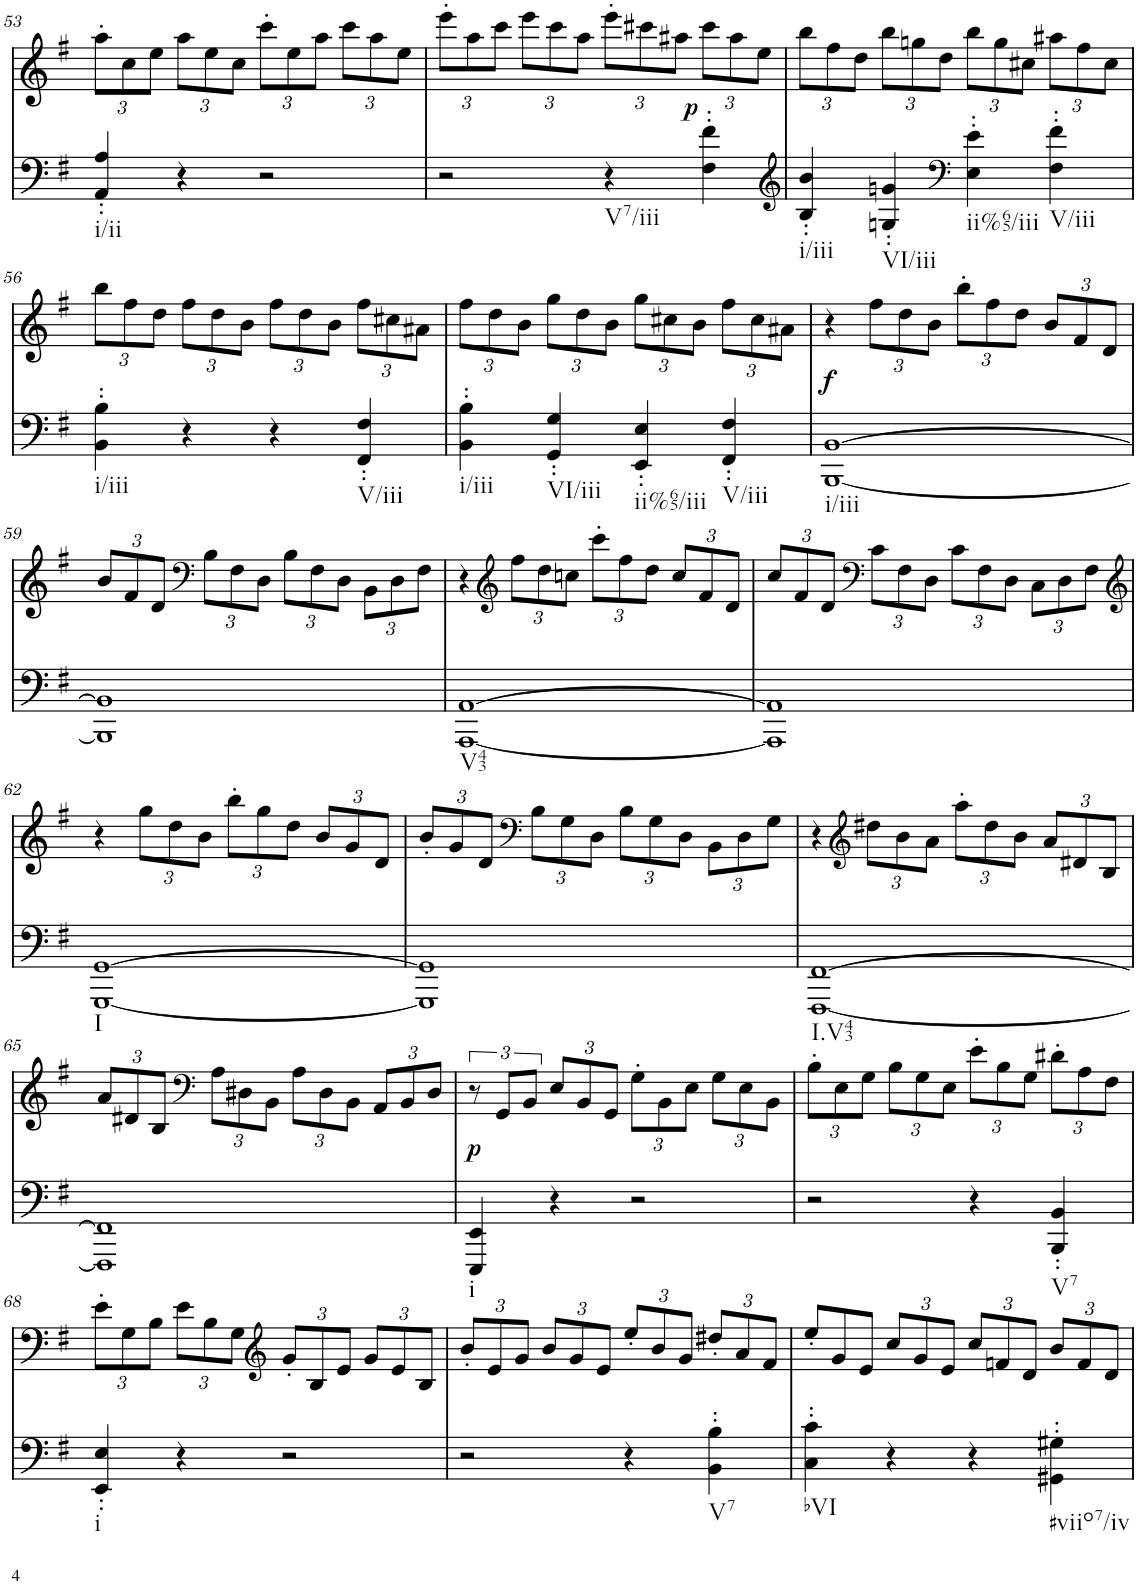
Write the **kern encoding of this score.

**kern	**kern	**text	**dynam
*part2	*part1	*part1	*part1
*staff2	*staff1	*staff1	*staff1
*I"Piano	*I"Piano	*	*
*I'Pno	*I'Pno	*	*
!!LO:PB:g=z
*clefF4	*clefG2	*	*
*k[f#]	*k[f#]	*	*
*M2/2	*M2/2	*	*
*	*Xbrackettup	*	*
=53	=53	=53	=53
!LO:TX:b:t=i/ii	!	!	!
4AA/' 4A/'	12aa'\L	.	.
.	12cc\	.	.
.	12ee\J	.	.
4r	12aa\L	.	.
.	12ee\	.	.
.	12cc\J	.	.
2r	12ccc'\L	.	.
.	12ee\	.	.
.	12aa\J	.	.
.	12ccc\L	.	.
.	12aa\	.	.
.	12ee\J	.	.
=54	=54	=54	=54
2r	12eee'\L	.	.
.	12aa\	.	.
.	12ccc\J	.	.
.	12eee\L	.	.
.	12ccc\	.	.
.	12aa\J	.	.
!LO:TX:b:t=V7/iii	!	!	!
4r	12eee'\L	.	.
.	12ccc#X\	.	.
!	!	!LO:LY:b	!
.	12aa#X\J	p	.
4F#\' 4f#\'	12ccc#\L	.	.
!	!	!	!LO:DY:b
.	12aa#\	.	p
.	12ee\J	.	.
=55	=55	=55	=55
*clefG2	*	*	*
!LO:TX:b:t=i/iii	!	!	!
4B/' 4b/'	12bb\L	.	.
.	12ff#\	.	.
.	12dd\J	.	.
!LO:TX:b:t=VI/iii	!	!	!
4Gn/' 4gn/'	12bb\L	.	.
.	12ggn\	.	.
.	12dd\J	.	.
*clefF4	*	*	*
!LO:TX:b:t=ii%65/iii	!	!	!
4E\' 4e\'	12bb\L	.	.
.	12gg\	.	.
.	12cc#X\J	.	.
!LO:TX:b:t=V/iii	!	!	!
4F#\' 4f#\'	12aa#X\L	.	.
.	12ff#\	.	.
.	12cc#\J	.	.
!!LO:LB:g=z
=56	=56	=56	=56
!LO:TX:b:t=i/iii	!	!	!
4BB\' 4B\'	12bb\L	.	.
.	12ff#\	.	.
.	12dd\J	.	.
4r	12ff#\L	.	.
.	12dd\	.	.
.	12b\J	.	.
4r	12ff#\L	.	.
.	12dd\	.	.
.	12b\J	.	.
!LO:TX:b:t=V/iii	!	!	!
4FF#/' 4F#/'	12ff#\L	.	.
.	12cc#X\	.	.
.	12a#X\J	.	.
=57	=57	=57	=57
!LO:TX:b:t=i/iii	!	!	!
4BB\' 4B\'	12ff#\L	.	.
.	12dd\	.	.
.	12b\J	.	.
!LO:TX:b:t=VI/iii	!	!	!
4GG/' 4G/'	12gg\L	.	.
.	12dd\	.	.
.	12b\J	.	.
!LO:TX:b:t=ii%65/iii	!	!	!
4EE/' 4E/'	12gg\L	.	.
.	12cc#X\	.	.
.	12b\J	.	.
!LO:TX:b:t=V/iii	!	!	!
4FF#/' 4F#/'	12ff#\L	.	.
.	12cc#\	.	.
!	!	!LO:LY:b	!
.	12a#X\J	f	.
=58	=58	=58	=58
!LO:TX:b:t=i/iii	!	!	!
!	!	!	!LO:DY:b
[1BBB [1BB	4r	.	f
.	12ff#\L	.	.
.	12dd\	.	.
.	12b\J	.	.
.	12bb'\L	.	.
.	12ff#\	.	.
.	12dd\J	.	.
.	12b/L	.	.
.	12f#/	.	.
.	12d/J	.	.
!!LO:LB:g=z
=59	=59	=59	=59
1BBB] 1BB]	12b/L	.	.
.	12f#/	.	.
.	12d/J	.	.
*	*clefF4	*	*
.	12B\L	.	.
.	12F#\	.	.
.	12D\J	.	.
.	12B\L	.	.
.	12F#\	.	.
.	12D\J	.	.
.	12BB\L	.	.
.	12D\	.	.
.	12F#\J	.	.
=60	=60	=60	=60
!LO:TX:b:t=V43	!	!	!
[1AAA [1AA	4r	.	.
*	*clefG2	*	*
.	12ff#\L	.	.
.	12dd\	.	.
.	12ccn\J	.	.
.	12ccc'\L	.	.
.	12ff#\	.	.
.	12dd\J	.	.
.	12cc/L	.	.
.	12f#/	.	.
.	12d/J	.	.
=61	=61	=61	=61
1AAA] 1AA]	12cc/L	.	.
.	12f#/	.	.
.	12d/J	.	.
*	*clefF4	*	*
.	12c\L	.	.
.	12F#\	.	.
.	12D\J	.	.
.	12c\L	.	.
.	12F#\	.	.
.	12D\J	.	.
.	12C\L	.	.
.	12D\	.	.
.	12F#\J	.	.
!!LO:LB:g=z
=62	=62	=62	=62
*	*clefG2	*	*
!LO:TX:b:t=I	!	!	!
[1GGG [1GG	4r	.	.
.	12gg\L	.	.
.	12dd\	.	.
.	12b\J	.	.
.	12bb'\L	.	.
.	12gg\	.	.
.	12dd\J	.	.
.	12b/L	.	.
.	12g/	.	.
.	12d/J	.	.
=63	=63	=63	=63
1GGG] 1GG]	12b'/L	.	.
.	12g/	.	.
.	12d/J	.	.
*	*clefF4	*	*
.	12B\L	.	.
.	12G\	.	.
.	12D\J	.	.
.	12B\L	.	.
.	12G\	.	.
.	12D\J	.	.
.	12BB\L	.	.
.	12D\	.	.
.	12G\J	.	.
=64	=64	=64	=64
!LO:TX:b:t=I.V43	!	!	!
[1FFF# [1FF#	4r	.	.
*	*clefG2	*	*
.	12dd#X\L	.	.
.	12b\	.	.
.	12a\J	.	.
.	12aa'\L	.	.
.	12dd#\	.	.
.	12b\J	.	.
.	12a/L	.	.
.	12d#X/	.	.
.	12B/J	.	.
!!LO:LB:g=z
=65	=65	=65	=65
1FFF#] 1FF#]	12a/L	.	.
.	12d#X/	.	.
.	12B/J	.	.
*	*clefF4	*	*
.	12A\L	.	.
.	12D#X\	.	.
.	12BB\J	.	.
.	12A\L	.	.
.	12D#\	.	.
.	12BB\J	.	.
.	12AA/L	.	.
.	12BB/	.	.
.	12D#/J	.	.
=66	=66	=66	=66
*	*brackettup	*	*
!LO:TX:b:t=i	!	!	!
!	!	!	!LO:DY:b
4EEE/ 4EE/	12r	.	p
!	!	!LO:LY:b	!
.	12GG/L	p	.
.	12BB/J	.	.
*	*Xbrackettup	*	*
4r	12E/L	.	.
.	12BB/	.	.
.	12GG/J	.	.
2r	12G'\L	.	.
.	12BB\	.	.
.	12E\J	.	.
.	12G\L	.	.
.	12E\	.	.
.	12BB\J	.	.
=67	=67	=67	=67
2r	12B'\L	.	.
.	12E\	.	.
.	12G\J	.	.
.	12B\L	.	.
.	12G\	.	.
.	12E\J	.	.
4r	12e'\L	.	.
.	12B\	.	.
.	12G\J	.	.
!LO:TX:b:t=V7	!	!	!
4BBB/' 4BB/'	12d#X'\L	.	.
.	12A\	.	.
.	12F#\J	.	.
!!LO:LB:g=z
=68	=68	=68	=68
!LO:TX:b:t=i	!	!	!
4EE/' 4E/'	12e'\L	.	.
.	12G\	.	.
.	12B\J	.	.
4r	12e\L	.	.
.	12B\	.	.
.	12G\J	.	.
*	*clefG2	*	*
2r	12g'/L	.	.
.	12B/	.	.
.	12e/J	.	.
.	12g/L	.	.
.	12e/	.	.
.	12B/J	.	.
=69	=69	=69	=69
2r	12b'/L	.	.
.	12e/	.	.
.	12g/J	.	.
.	12b/L	.	.
.	12g/	.	.
.	12e/J	.	.
4r	12ee'/L	.	.
.	12b/	.	.
.	12g/J	.	.
!LO:TX:b:t=V7	!	!	!
4BB\' 4B\'	12dd#X'/L	.	.
.	12a/	.	.
.	12f#/J	.	.
=70	=70	=70	=70
!LO:TX:b:t=bVI	!	!	!
4C\' 4c\'	12ee'/L	.	.
.	12g/	.	.
.	12e/J	.	.
4r	12cc/L	.	.
.	12g/	.	.
.	12e/J	.	.
4r	12cc/L	.	.
.	12fn/	.	.
.	12d/J	.	.
!LO:TX:b:t=#viio7/iv	!	!	!
4GG#X\' 4G#X\'	12b/L	.	.
.	12f/	.	.
.	12d/J	.	.
=	=	=	=
*-	*-	*-	*-
